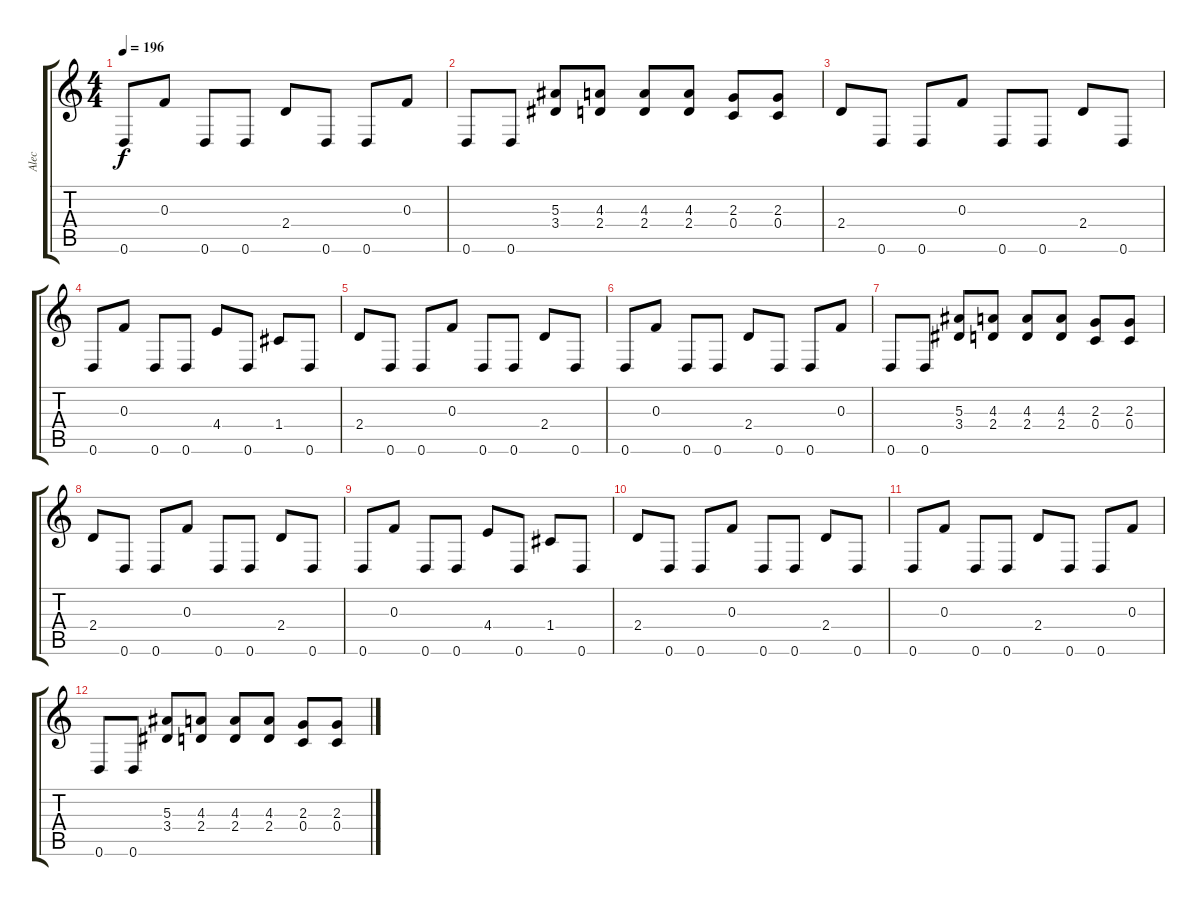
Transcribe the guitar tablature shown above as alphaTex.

\track ("Alec" "Alec") {instrument distortionguitar}
\staff {score tabs}
\tuning (D4 A3 F3 C3 G2 D2) {hide}
\ts (4 4)
\tempo 196
\clef g2
\ks c
0.6.8{dy f} 0.3.8 0.6.8 0.6.8 2.4.8 0.6.8 0.6.8 0.3.8 |
0.6.8 0.6.8 (5.3 3.4).8 (4.3 2.4).8 (4.3 2.4).8 (4.3 2.4).8 (2.3 0.4).8 (2.3 0.4).8 |
2.4.8 0.6.8 0.6.8 0.3.8 0.6.8 0.6.8 2.4.8 0.6.8 |
0.6.8 0.3.8 0.6.8 0.6.8 4.4.8 0.6.8 1.4.8 0.6.8 |
2.4.8 0.6.8 0.6.8 0.3.8 0.6.8 0.6.8 2.4.8 0.6.8 |
0.6.8 0.3.8 0.6.8 0.6.8 2.4.8 0.6.8 0.6.8 0.3.8 |
0.6.8 0.6.8 (5.3 3.4).8 (4.3 2.4).8 (4.3 2.4).8 (4.3 2.4).8 (2.3 0.4).8 (2.3 0.4).8 |
2.4.8 0.6.8 0.6.8 0.3.8 0.6.8 0.6.8 2.4.8 0.6.8 |
0.6.8 0.3.8 0.6.8 0.6.8 4.4.8 0.6.8 1.4.8 0.6.8 |
2.4.8 0.6.8 0.6.8 0.3.8 0.6.8 0.6.8 2.4.8 0.6.8 |
0.6.8 0.3.8 0.6.8 0.6.8 2.4.8 0.6.8 0.6.8 0.3.8 |
0.6.8 0.6.8 (5.3 3.4).8 (4.3 2.4).8 (4.3 2.4).8 (4.3 2.4).8 (2.3 0.4).8 (2.3 0.4).8
